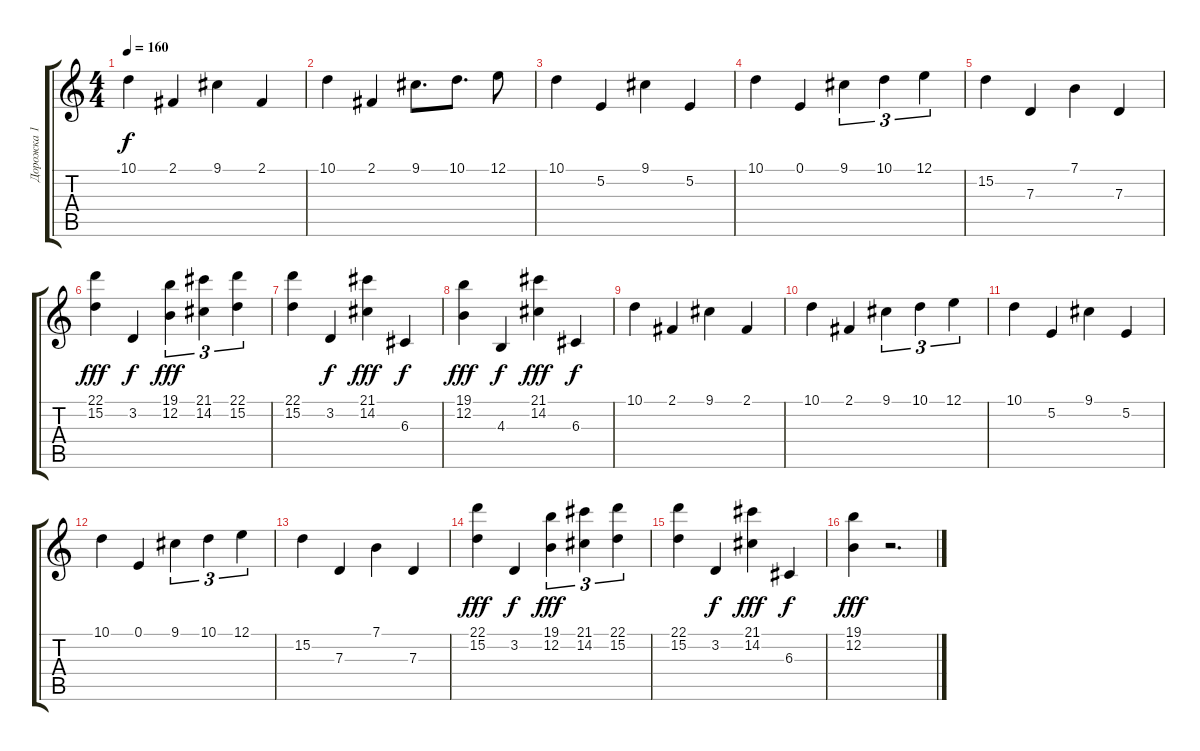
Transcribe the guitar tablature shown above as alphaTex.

\track ("Дорожка 1" "Дорожка 1") {instrument acousticgrandpiano}
\staff {score tabs}
\tuning (E4 B3 G3 D3 A2 E2) {hide}
\ts (4 4)
\tempo 160
\clef g2
\ks c
10.1.4{dy f} 2.1.4 9.1.4 2.1.4 |
10.1.4 2.1.4 9.1.8{d} 10.1.8{d} 12.1.8 |
10.1.4 5.2.4 9.1.4 5.2.4 |
10.1.4 0.1.4 9.1.4{tu (3 2)} 10.1.4{tu (3 2)} 12.1.4{tu (3 2)} |
15.2.4 7.3.4 7.1.4 7.3.4 |
(22.1 15.2).4{dy fff} 3.2.4{dy f} (19.1 12.2).4{tu (3 2) dy fff} (21.1 14.2).4{tu (3 2)} (22.1 15.2).4{tu (3 2)} |
(22.1 15.2).4 3.2.4{dy f} (21.1 14.2).4{dy fff} 6.3.4{dy f} |
(19.1 12.2).4{dy fff} 4.3.4{dy f} (21.1 14.2).4{dy fff} 6.3.4{dy f} |
10.1.4 2.1.4 9.1.4 2.1.4 |
10.1.4 2.1.4 9.1.4{tu (3 2)} 10.1.4{tu (3 2)} 12.1.4{tu (3 2)} |
10.1.4 5.2.4 9.1.4 5.2.4 |
10.1.4 0.1.4 9.1.4{tu (3 2)} 10.1.4{tu (3 2)} 12.1.4{tu (3 2)} |
15.2.4 7.3.4 7.1.4 7.3.4 |
(22.1 15.2).4{dy fff} 3.2.4{dy f} (19.1 12.2).4{tu (3 2) dy fff} (21.1 14.2).4{tu (3 2)} (22.1 15.2).4{tu (3 2)} |
(22.1 15.2).4 3.2.4{dy f} (21.1 14.2).4{dy fff} 6.3.4{dy f} |
(19.1 12.2).4{dy fff} r.2{d}
